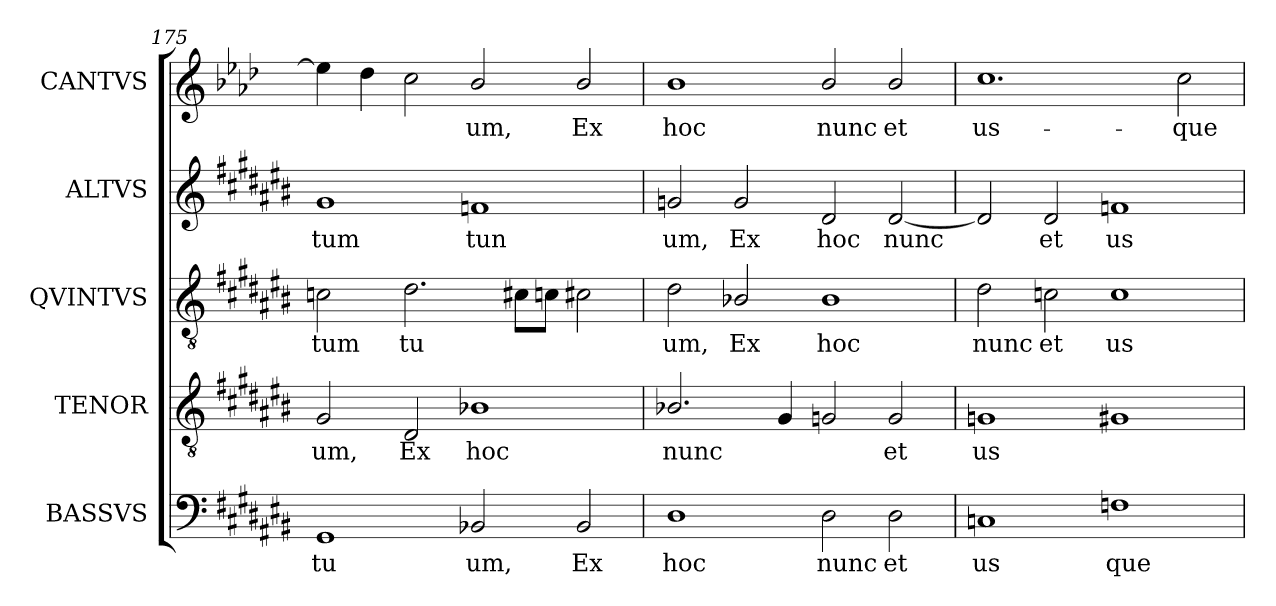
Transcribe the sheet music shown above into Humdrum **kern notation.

**kern	**text	**kern	**text	**kern	**text	**kern	**text	**kern	**text
*part5	*part5	*part4	*part4	*part3	*part3	*part2	*part2	*part1	*part1
*staff5	*staff5	*staff4	*staff4	*staff3	*staff3	*staff2	*staff2	*staff1	*staff1
*I"BASSVS	*	*I"TENOR	*	*I"QVINTVS	*	*I"ALTVS	*	*I"CANTVS	*
!!LO:LB:g=z
*clefF4	*	*clefGv2	*	*clefGv2	*	*clefG2	*	*clefG2	*
*ITrd-3c-5	*	*ITrd-3c-5	*	*ITrd-3c-5	*	*ITrd-3c-5	*	*	*
*k[f#c#g#d#a#e#b#]	*	*k[f#c#g#d#a#e#b#]	*	*k[f#c#g#d#a#e#b#]	*	*k[f#c#g#d#a#e#b#]	*	*k[b-e-a-d-]	*
*C#:	*	*C#:	*	*C#:	*	*C#:	*	*A-:	*
=175	=175	=175	=175	=175	=175	=175	=175	=175	=175
!	!LO:LY:b:cj	!	!LO:LY:b:cj	!	!LO:LY:b:cj	!	!LO:LY:b:cj	!	!LO:LY:b:cj
1C#	tu	2c#/	um,	2f\	tum	1cc#	-tum	4ee-\]	.
!	!	!	!	!	!	!	!	!	!LO:LY:b:cj
.	.	.	.	.	.	.	.	4dd-\	.
!	!	!	!LO:LY:b:cj	!	!LO:LY:b:cj	!	!	!	!LO:LY:b:cj
.	.	2G#/	Ex	2.g#\	tu-	.	.	2cc\	.
!	!LO:LY:b:cj	!	!LO:LY:b:cj	!	!	!	!LO:LY:b:cj	!	!LO:LY:b:cj
2E-/	um,	1e-	hoc	.	.	1b-	tun	2b-/	um,
!	!	!	!	!	!LO:LY:b:cj	!	!	!	!
.	.	.	.	8f#\L	--	.	.	.	.
!	!	!	!	!	!LO:LY:b:cj	!	!	!	!
.	.	.	.	8f\J	--	.	.	.	.
!	!LO:LY:b:cj	!	!	!	!LO:LY:b:cj	!	!	!	!LO:LY:b:cj
2E-/	Ex	.	.	2f#\	--	.	.	2b-/	Ex
=176	=176	=176	=176	=176	=176	=176	=176	=176	=176
!	!LO:LY:b:cj	!	!LO:LY:b:cj	!	!LO:LY:b:cj	!	!LO:LY:b:cj	!	!LO:LY:b:cj
1G#	hoc	2.e-/	nunc	2g#\	-um,	2cc/	um,	1b-	hoc
!	!	!	!	!	!LO:LY:b:cj	!	!LO:LY:b:cj	!	!
.	.	.	.	2e-/	Ex	2cc/	Ex	.	.
!	!	!	!LO:LY:b:cj	!	!	!	!	!	!
.	.	4c#/	.	.	.	.	.	.	.
!	!LO:LY:b:cj	!	!LO:LY:b:cj	!	!LO:LY:b:cj	!	!LO:LY:b:cj	!	!LO:LY:b:cj
2G#\	nunc	2c/	.	1e-	hoc	2g#/	hoc	2b-/	nunc
!	!LO:LY:b:cj	!	!LO:LY:b:cj	!	!	!	!LO:LY:b:cj	!	!LO:LY:b:cj
2G#\	et	2c/	et	.	.	[<2g#/	nunc	2b-/	et
=177	=177	=177	=177	=177	=177	=177	=177	=177	=177
!	!LO:LY:b:cj	!	!LO:LY:b:cj	!	!LO:LY:b:cj	!	!LO:LY:b:cj	!	!LO:LY:b:cj
1F	us	1c	us-	2g#\	nunc	2g#/]	.	1.cc	us-
!	!	!	!	!	!LO:LY:b:cj	!	!LO:LY:b:cj	!	!
.	.	.	.	2f\	et	2g#/	et	.	.
!	!LO:LY:b:cj	!	!LO:LY:b:cj	!	!LO:LY:b:cj	!	!LO:LY:b:cj	!	!
1B-	que	1c#	--	1f	us-	1b-	us	.	.
!	!	!	!	!	!	!	!	!	!LO:LY:b:cj
.	.	.	.	.	.	.	.	2cc\	-que
=	=	=	=	=	=	=	=	=	=
*-	*-	*-	*-	*-	*-	*-	*-	*-	*-
